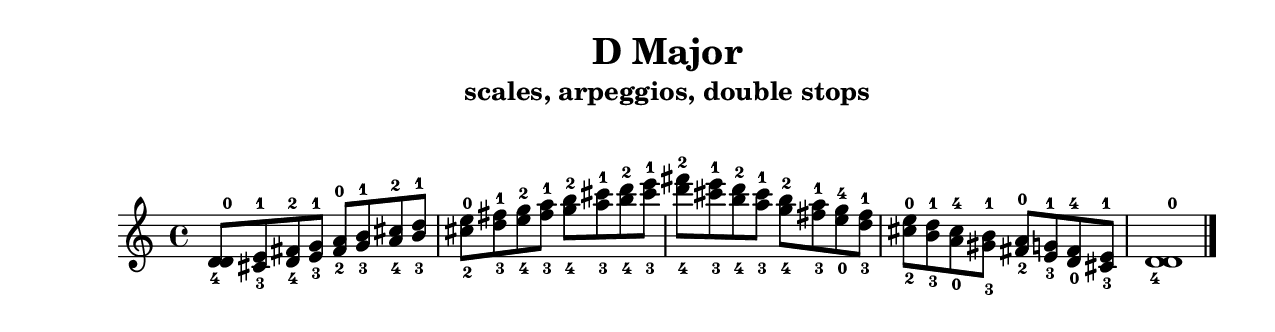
\version "2.22.1"
\paper {
left-margin = 2\cm
righy-margin = 2\cm
paper-width = 8.5\in
paper-height = 11\in
}
\markup{\lower #10 \null}
\header {
  title = "D Major"
  composer = ""
  subtitle = "scales, arpeggios, double stops"
}

\score {
  \relative c' {
  <d-4 d-0>8 <cis-3 e-1> <d-4 fis-2> <e-3 g-1>
  <fis-2 a-0> <g-3 b-1> <a-4 cis-2> <b-3 d-1>
  <cis -2 e-0> <d-3 fis-1> <e-4 g-2> <fis-3 a-1> 
  <g-4 b-2> <a-3 cis-1> <b-4 d-2> <cis-3 e-1> 
  <d-4 fis-2> <cis-3 e-1> <b-4 d-2> <a-3 cis-1>
  <g-4 b-2> <fis-3 a-1> <e-0 g-4> <d-3 fis-1>
  <cis-2 e-0> <b-3 d-1> <a-0 cis-4> <gis-3 b-1>
  <fis-2 a-0> <e-3 g-1> <d-0 fis-4> <cis-3 e-1> 
  <d-4 d-0>1 \bar "|."

  }

  \layout {indent =0} 
  \midi {}
}